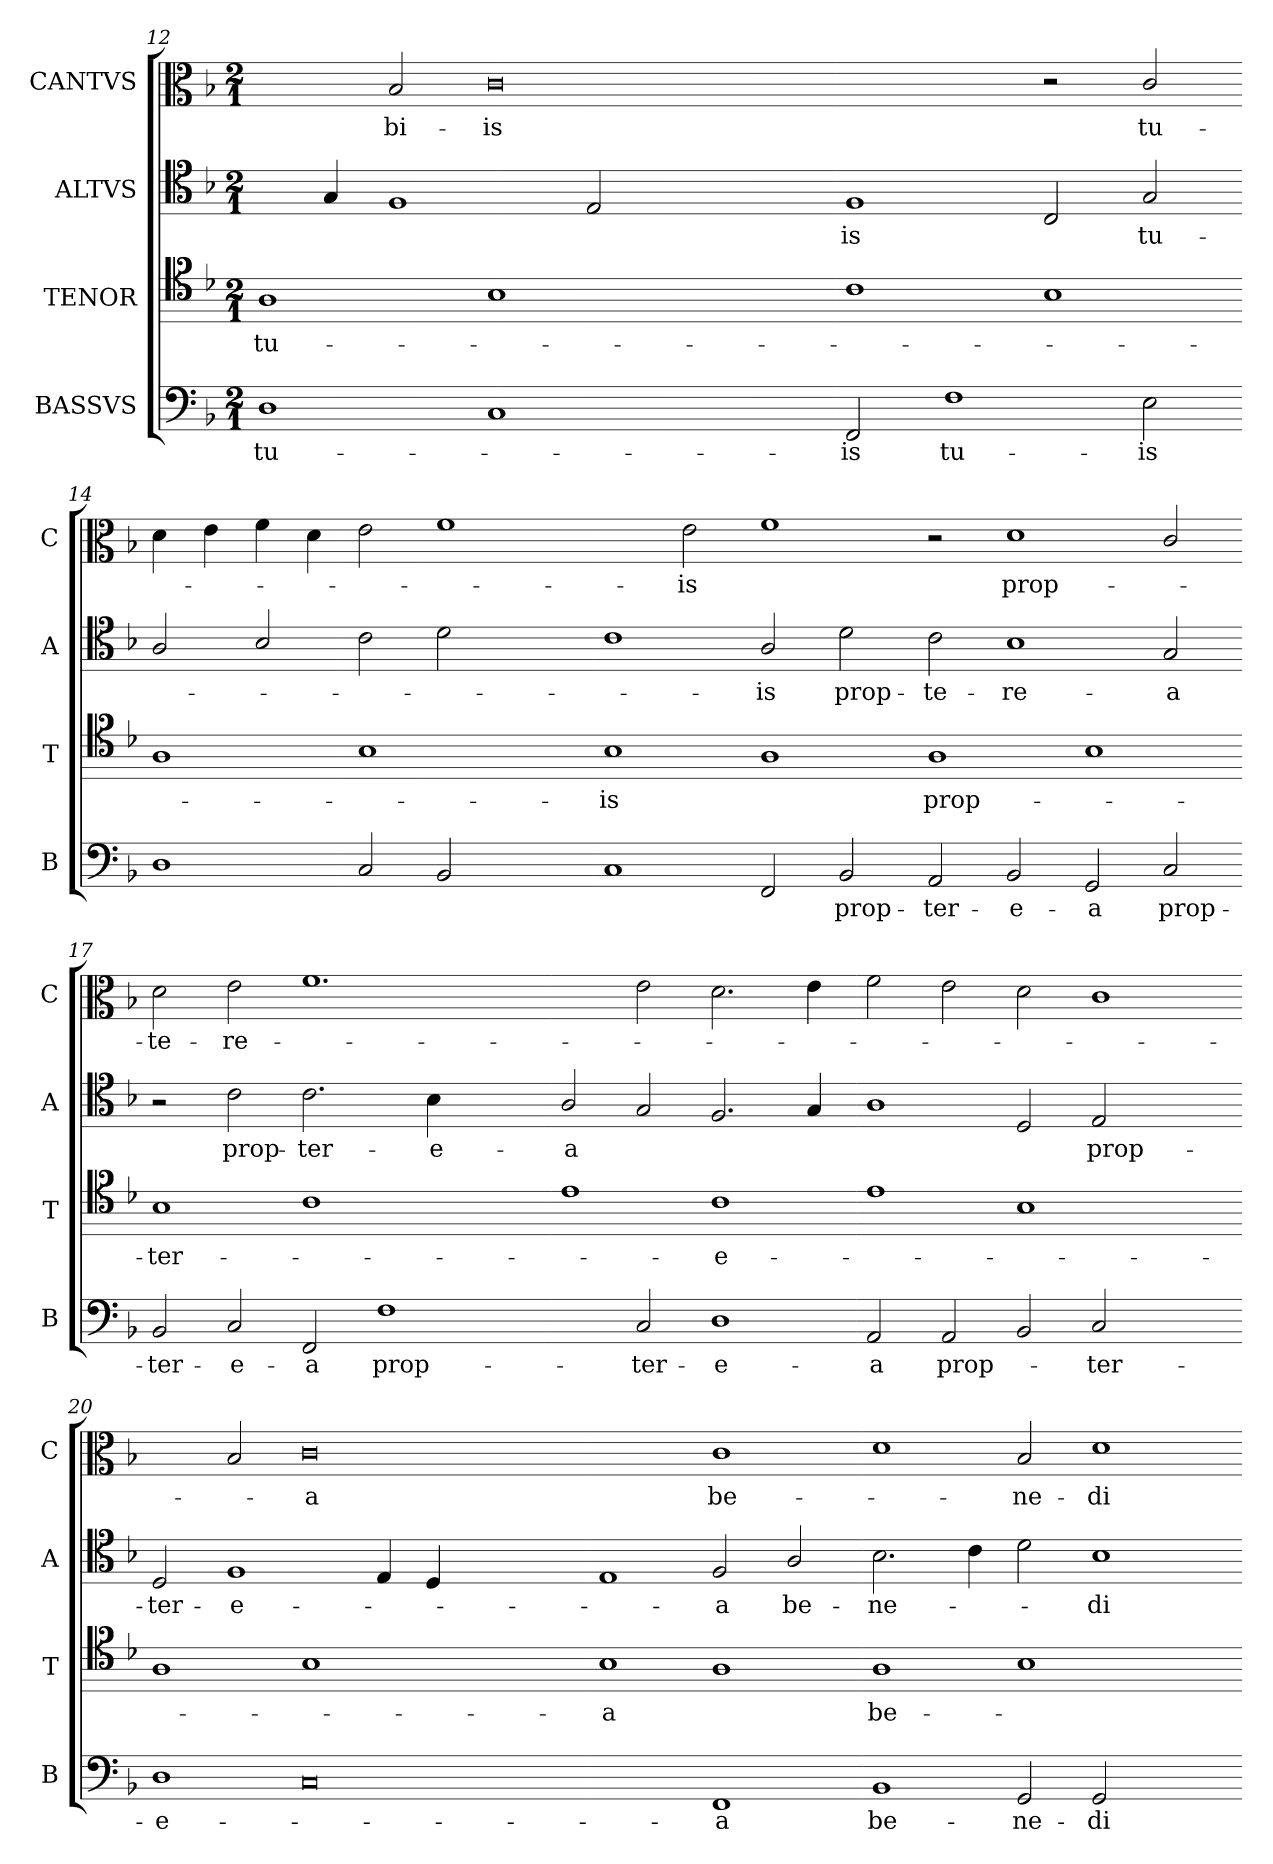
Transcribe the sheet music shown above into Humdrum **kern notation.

**kern	**text	**kern	**text	**kern	**text	**kern	**text
*part4	*part4	*part3	*part3	*part2	*part2	*part1	*part1
*staff4	*staff4	*staff3	*staff3	*staff2	*staff2	*staff1	*staff1
*I"BASSVS	*	*I"TENOR	*	*I"ALTVS	*	*I"CANTVS	*
*I'B	*	*I'T	*	*I'A	*	*I'C	*
*clefF4	*	*clefC5	*	*clefC4	*	*clefC3	*
*k[b-]	*	*k[b-]	*	*k[b-]	*	*k[b-]	*
*F:	*	*F:	*	*F:	*	*F:	*
*M2/1	*	*M2/1	*	*M2/1	*	*M2/1	*
=12	=12	=12	=12	=12	=12	=12	=12
1D	tu-	1F	tu-	4ryy	.	2ryy	.
.	.	.	.	4G/	.	.	.
!	!	!	!	!	!	!	!LO:LY:i
.	.	.	.	1F	.	2B-/	-bi-
!	!	!	!	!	!	!	!LO:LY:i
1C	.	1G	.	.	.	0c	-is
.	.	.	.	2E/	.	.	.
1ryy	.	1ryy	.	1ryy	.	.	.
=13-	=13-	=13-	=13-	=13-	=13-	=13-	=13-
2FF/	-is	1A	.	1F	-is	1ryy	.
1F	tu-	.	.	.	.	.	.
.	.	1G	.	2C/	.	2r	.
2E\	-is	.	.	2G/	tu-	2c/	tu-
=14-	=14-	=14-	=14-	=14-	=14-	=14-	=14-
1D	.	1F	.	2A/	.	4d\	.
.	.	.	.	.	.	4e\	.
.	.	.	.	2B-/	.	4f\	.
.	.	.	.	.	.	4d\	.
2C/	.	1G	.	2c\	.	2e\	.
2BB-/	.	.	.	2d\	.	1f\	.
2ryy	.	2ryy	.	2ryy	.	.	.
=15-	=15-	=15-	=15-	=15-	=15-	=15-	=15-
1C	.	1G	-is	1c	.	2ryy	.
.	.	.	.	.	.	2e\	-is
2FF/	.	1F	.	2A/	-is	1f	.
2BB-/	prop-	.	.	2d\	prop-	.	.
=16-	=16-	=16-	=16-	=16-	=16-	=16-	=16-
2AA/	-ter-	1F	prop-	2c\	-te-	2r	.
2BB-/	-e-	.	.	1B-	-re-	1d	prop-
2GG/	-a	1G	.	.	.	.	.
!	!LO:LY:i	!	!	!	!	!	!
2C/	prop-	.	.	2G/	-a	2c/	.
=17-	=17-	=17-	=17-	=17-	=17-	=17-	=17-
!	!LO:LY:i	!	!	!	!	!	!
2BB-/	-ter-	1G	-ter-	2r	.	2d\	-te-
!	!LO:LY:i	!	!	!	!	!	!
2C/	-e-	.	.	2c\	prop-	2e\	-re-
!	!LO:LY:i	!	!	!	!	!	!
2FF/	-a	1A	.	2.c\	-ter-	1.f	.
1F\	prop-	.	.	.	.	.	.
.	.	.	.	4B-\	-e-	.	.
.	.	2ryy	.	2ryy	.	.	.
=18-	=18-	=18-	=18-	=18-	=18-	=18-	=18-
2ryy	.	1c	.	2A/	-a	2ryy	.
2C/	-ter-	.	.	2G/	.	2e\	.
1D	-e-	1A	-e-	2.F/	.	2.d\	.
.	.	.	.	4G/	.	4e\	.
=19-	=19-	=19-	=19-	=19-	=19-	=19-	=19-
2AA/	-a	1c	.	1A	.	2f\	.
!	!LO:LY:i	!	!	!	!	!	!
2AA/	prop-	.	.	.	.	2e\	.
2BB-/	.	1G	.	2D/	.	2d\	.
!	!LO:LY:i	!	!	!	!LO:LY:i	!	!
2C/	-ter-	.	.	2E/	prop-	1c\	.
2ryy	.	2ryy	.	2ryy	.	.	.
=20-	=20-	=20-	=20-	=20-	=20-	=20-	=20-
!	!LO:LY:i	!	!	!	!LO:LY:i	!	!
1D	-e-	1F	.	2D/	ter-	2ryy	.
!	!	!	!	!	!LO:LY:i	!	!
.	.	.	.	1F	-e-	2B-/	.
0C	.	1G	.	.	.	0c	-a
.	.	.	.	4E/	.	.	.
.	.	.	.	4D/	.	.	.
.	.	1ryy	.	1ryy	.	.	.
=21-	=21-	=21-	=21-	=21-	=21-	=21-	=21-
1ryy	.	1G	-a	1E	.	1ryy	.
!	!LO:LY:i	!	!	!	!LO:LY:i	!	!
1FF	-a	1F	.	2F/	-a	1c	be-
.	.	.	.	2A/	be-	.	.
=22-	=22-	=22-	=22-	=22-	=22-	=22-	=22-
1BB-	be-	1F	be-	2.B-\	-ne-	1d	.
.	.	.	.	4c\	.	.	.
2GG/	-ne-	1G	.	2d\	.	2B-/	-ne-
2GG/	-di-	.	.	1B-\	-di-	1d\	-di-
2ryy	.	2ryy	.	.	.	.	.
=-	=-	=-	=-	=-	=-	=-	=-
*-	*-	*-	*-	*-	*-	*-	*-
